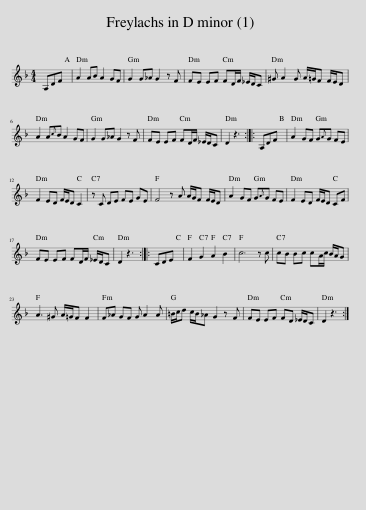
X:1
L:1/8
M:4/4
I:linebreak $
K:Dmin
V:1 treble
V:1
 A,DF | A2 AB A2 GF | G2 G_A G2 z F | FE EF FD/F/ _E/D/C | ^G A2 G A/=G/F F/E/D |$ %5
 A2 A{c}B A2 GF | G2 G_A G2 z F | FE EF FD/F/ _E/D/C | D2 z3 :: A,DF | %10
 A2 GF G{A}G FE |$ F2 ED F/E/D C2 | z C DE FE GE | F4 z A A/G/F F/E/D | A2 GF G{A}G FE | %15
 F2 ED F/E/D CF |$ FE EF FD/F/ _E/D/C | D2 z3 :: CDE | F2 G2 A2 B2 | %20
 c6 z c | cB Bc cA/c/ B/A/G |$ A3 ^G A/=G/F F2 | F_A GF G A2 A | =B/c/d c/B/_A G2 z F | %25
 FE EF FD _E/D/C | D2 z3 :| %27
